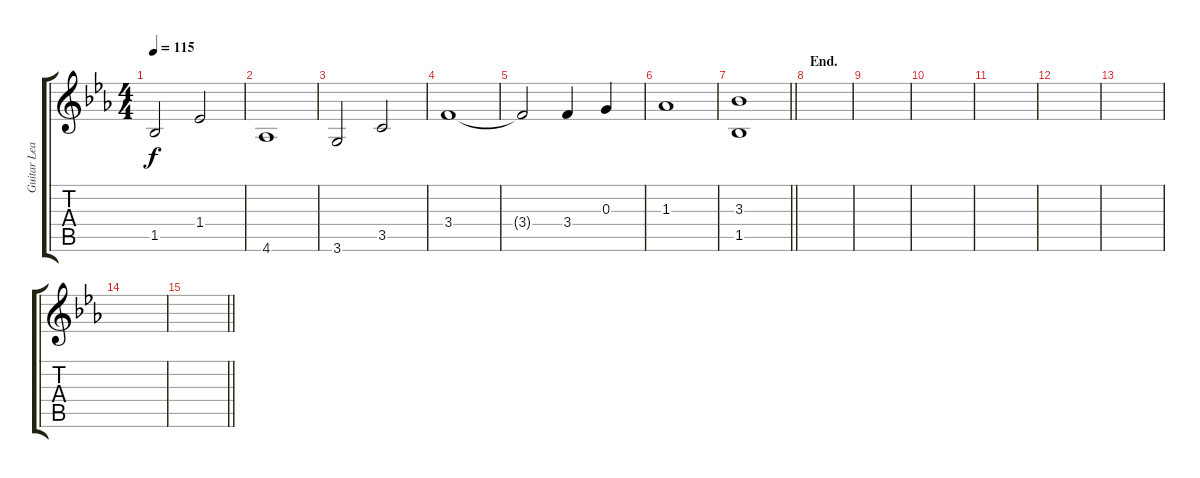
\track ("Guitar Lead" "Guitar Lea") {instrument overdrivenguitar}
\staff {score tabs}
\tuning (E4 B3 G3 D3 A2 E2) {hide}
\ts (4 4)
\tempo 115
\clef g2
\ks eb
1.5.2{dy f} 1.4.2 |
4.6.1 |
3.6.2 3.5.2 |
3.4.1 |
3.4{t}.2 3.4.4 0.3.4 |
1.3.1 |
\barLineRight lightlight
(3.3 1.5).1 |
\section ("" "End.")
|
|
|
|
|
|
|
\barLineRight lightlight
